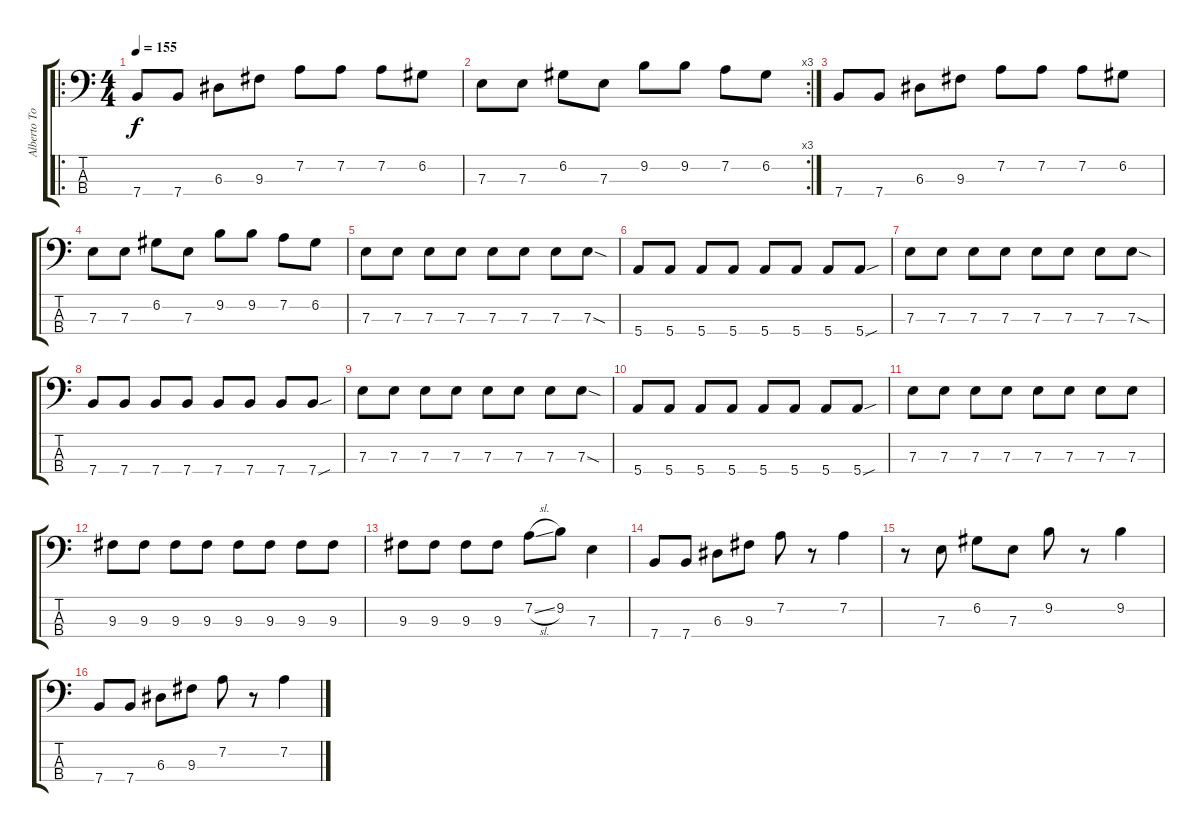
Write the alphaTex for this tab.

\track ("Alberto Torrado" "Alberto To") {instrument electricguitarjazz}
\staff {score tabs}
\tuning (G2 D2 A1 E1) {hide}
\ro
\ts (4 4)
\tempo 155
\clef f4
\ks c
7.4.8{dy f} 7.4.8 6.3.8 9.3.8 7.2.8 7.2.8 7.2.8 6.2.8 |
\rc 3
7.3.8 7.3.8 6.2.8 7.3.8 9.2.8 9.2.8 7.2.8 6.2.8 |
7.4.8 7.4.8 6.3.8 9.3.8 7.2.8 7.2.8 7.2.8 6.2.8 |
7.3.8 7.3.8 6.2.8 7.3.8 9.2.8 9.2.8 7.2.8 6.2.8 |
7.3.8 7.3.8 7.3.8 7.3.8 7.3.8 7.3.8 7.3.8 7.3{sod}.8 |
5.4.8 5.4.8 5.4.8 5.4.8 5.4.8 5.4.8 5.4.8 5.4{sou}.8 |
7.3.8 7.3.8 7.3.8 7.3.8 7.3.8 7.3.8 7.3.8 7.3{sod}.8 |
7.4.8 7.4.8 7.4.8 7.4.8 7.4.8 7.4.8 7.4.8 7.4{sou}.8 |
7.3.8 7.3.8 7.3.8 7.3.8 7.3.8 7.3.8 7.3.8 7.3{sod}.8 |
5.4.8 5.4.8 5.4.8 5.4.8 5.4.8 5.4.8 5.4.8 5.4{sou}.8 |
7.3.8 7.3.8 7.3.8 7.3.8 7.3.8 7.3.8 7.3.8 7.3.8 |
9.3.8 9.3.8 9.3.8 9.3.8 9.3.8 9.3.8 9.3.8 9.3.8 |
9.3.8 9.3.8 9.3.8 9.3.8 7.2{sl}.8 9.2.8 7.3.4 |
7.4.8 7.4.8 6.3.8 9.3.8 7.2.8 r.8 7.2.4 |
r.8 7.3.8 6.2.8 7.3.8 9.2.8 r.8 9.2.4 |
7.4.8 7.4.8 6.3.8 9.3.8 7.2.8 r.8 7.2.4
